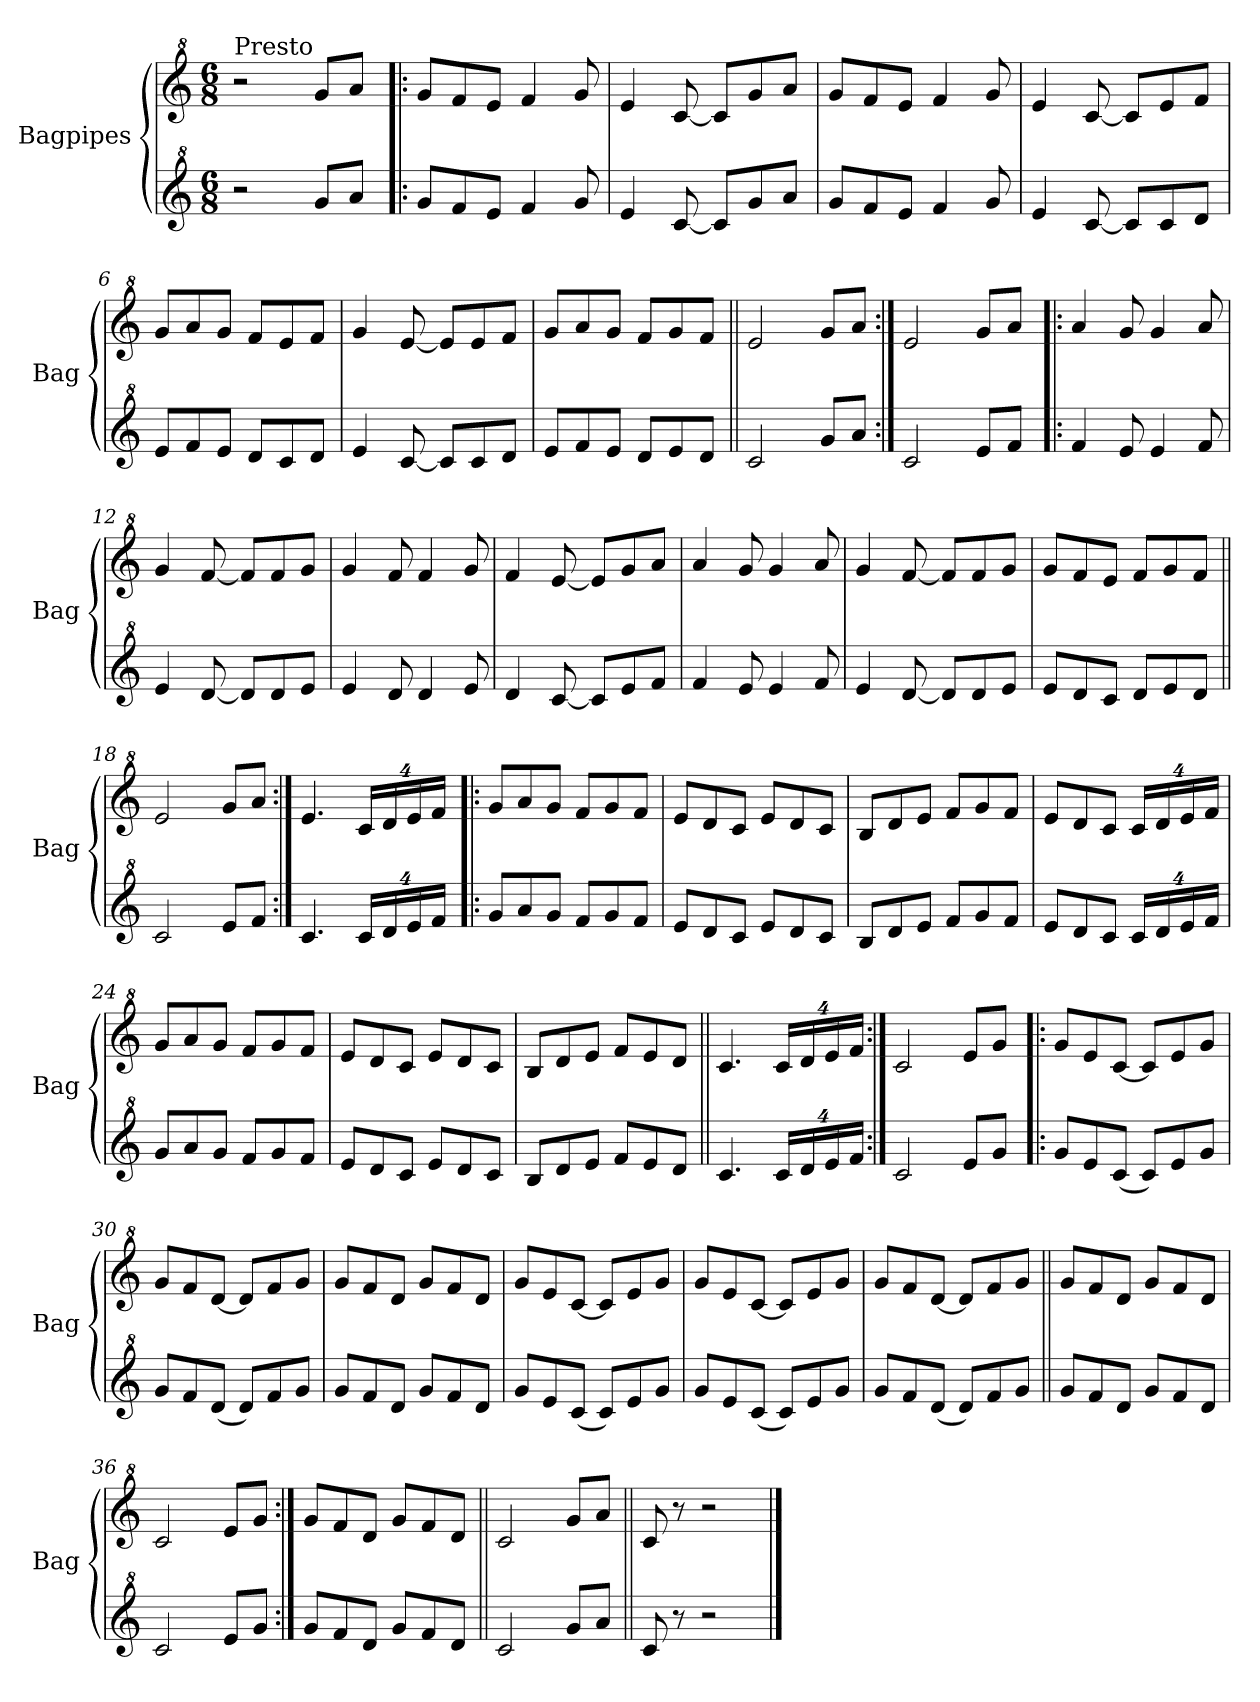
**kern	**kern
*part2	*part1
*staff2	*staff1
*I"Bagpipes	*I"Bagpipes
*I'Bag	*I'Bag
*clefG^2	*clefG^2
*k[]	*k[]
*C:	*C:
*M6/8	*M6/8
=1	=1
!	!LO:TX:a:t=Presto
2r	2r
8gg/L	8gg/L
8aa/J	8aa/J
=2!|:	=2!|:
8gg/L	8gg/L
8ff/	8ff/
8ee/J	8ee/J
4ff/	4ff/
8gg/	8gg/
=3	=3
4ee/	4ee/
[8cc/	[8cc/
8cc/L]	8cc/L]
8gg/	8gg/
8aa/J	8aa/J
=4	=4
8gg/L	8gg/L
8ff/	8ff/
8ee/J	8ee/J
4ff/	4ff/
8gg/	8gg/
=5	=5
4ee/	4ee/
[8cc/	[8cc/
8cc/L]	8cc/L]
8cc/	8ee/
8dd/J	8ff/J
=6	=6
8ee/L	8gg/L
8ff/	8aa/
8ee/J	8gg/J
8dd/L	8ff/L
8cc/	8ee/
8dd/J	8ff/J
=7	=7
4ee/	4gg/
[8cc/	[8ee/
8cc/L]	8ee/L]
8cc/	8ee/
8dd/J	8ff/J
=8	=8
8ee/L	8gg/L
8ff/	8aa/
8ee/J	8gg/J
8dd/L	8ff/L
8ee/	8gg/
8dd/J	8ff/J
!!LO:LB:g=z
=9||	=9||
2cc/	2ee/
8gg/L	8gg/L
8aa/J	8aa/J
=10:|!	=10:|!
2cc/	2ee/
8ee/L	8gg/L
8ff/J	8aa/J
=11!|:	=11!|:
4ff/	4aa/
8ee/	8gg/
4ee/	4gg/
8ff/	8aa/
=12	=12
4ee/	4gg/
[8dd/	[8ff/
8dd/L]	8ff/L]
8dd/	8ff/
8ee/J	8gg/J
=13	=13
4ee/	4gg/
8dd/	8ff/
4dd/	4ff/
8ee/	8gg/
=14	=14
4dd/	4ff/
[8cc/	[8ee/
8cc/L]	8ee/L]
8ee/	8gg/
8ff/J	8aa/J
=15	=15
4ff/	4aa/
8ee/	8gg/
4ee/	4gg/
8ff/	8aa/
=16	=16
4ee/	4gg/
[8dd/	[8ff/
8dd/L]	8ff/L]
8dd/	8ff/
8ee/J	8gg/J
!!LO:LB:g=z
=17	=17
8ee/L	8gg/L
8dd/	8ff/
8cc/J	8ee/J
8dd/L	8ff/L
8ee/	8gg/
8dd/J	8ff/J
=18||	=18||
2cc/	2ee/
8ee/L	8gg/L
8ff/J	8aa/J
=19:|!	=19:|!
4.cc/	4.ee/
*Xbrackettup	*Xbrackettup
32%3cc/L	32%3cc/L
32%3dd/	32%3dd/
32%3ee/	32%3ee/
32%3ff/J	32%3ff/J
=20!|:	=20!|:
8gg/L	8gg/L
8aa/	8aa/
8gg/J	8gg/J
8ff/L	8ff/L
8gg/	8gg/
8ff/J	8ff/J
=21	=21
8ee/L	8ee/L
8dd/	8dd/
8cc/J	8cc/J
8ee/L	8ee/L
8dd/	8dd/
8cc/J	8cc/J
=22	=22
8b/L	8b/L
8dd/	8dd/
8ee/J	8ee/J
8ff/L	8ff/L
8gg/	8gg/
8ff/J	8ff/J
=23	=23
8ee/L	8ee/L
8dd/	8dd/
8cc/J	8cc/J
32%3cc/L	32%3cc/L
32%3dd/	32%3dd/
32%3ee/	32%3ee/
32%3ff/J	32%3ff/J
!!LO:LB:g=z
=24	=24
8gg/L	8gg/L
8aa/	8aa/
8gg/J	8gg/J
8ff/L	8ff/L
8gg/	8gg/
8ff/J	8ff/J
=25	=25
8ee/L	8ee/L
8dd/	8dd/
8cc/J	8cc/J
8ee/L	8ee/L
8dd/	8dd/
8cc/J	8cc/J
=26	=26
8b/L	8b/L
8dd/	8dd/
8ee/J	8ee/J
8ff/L	8ff/L
8ee/	8ee/
8dd/J	8dd/J
=27||	=27||
4.cc/	4.cc/
32%3cc/L	32%3cc/L
32%3dd/	32%3dd/
32%3ee/	32%3ee/
32%3ff/J	32%3ff/J
=28:|!	=28:|!
2cc/	2cc/
8ee/L	8ee/L
8gg/J	8gg/J
=29!|:	=29!|:
8gg/L	8gg/L
8ee/	8ee/
(8cc/J	[8cc/J
8cc/L)	8cc/L]
8ee/	8ee/
8gg/J	8gg/J
=30	=30
8gg/L	8gg/L
8ff/	8ff/
(8dd/J	[8dd/J
8dd/L)	8dd/L]
8ff/	8ff/
8gg/J	8gg/J
!!LO:LB:g=z
=31	=31
8gg/L	8gg/L
8ff/	8ff/
8dd/J	8dd/J
8gg/L	8gg/L
8ff/	8ff/
8dd/J	8dd/J
=32	=32
8gg/L	8gg/L
8ee/	8ee/
(8cc/J	[8cc/J
8cc/L)	8cc/L]
8ee/	8ee/
8gg/J	8gg/J
=33	=33
8gg/L	8gg/L
8ee/	8ee/
(8cc/J	[8cc/J
8cc/L)	8cc/L]
8ee/	8ee/
8gg/J	8gg/J
=34	=34
8gg/L	8gg/L
8ff/	8ff/
(8dd/J	[8dd/J
8dd/L)	8dd/L]
8ff/	8ff/
8gg/J	8gg/J
=35||	=35||
8gg/L	8gg/L
8ff/	8ff/
8dd/J	8dd/J
8gg/L	8gg/L
8ff/	8ff/
8dd/J	8dd/J
=36	=36
2cc/	2cc/
8ee/L	8ee/L
8gg/J	8gg/J
=37:|!	=37:|!
8gg/L	8gg/L
8ff/	8ff/
8dd/J	8dd/J
8gg/L	8gg/L
8ff/	8ff/
8dd/J	8dd/J
=38||	=38||
2cc/	2cc/
8gg/L	8gg/L
8aa/J	8aa/J
!!LO:LB:g=z
=39||	=39||
8cc/	8cc/
8r	8r
2r	2r
==	==
*-	*-
